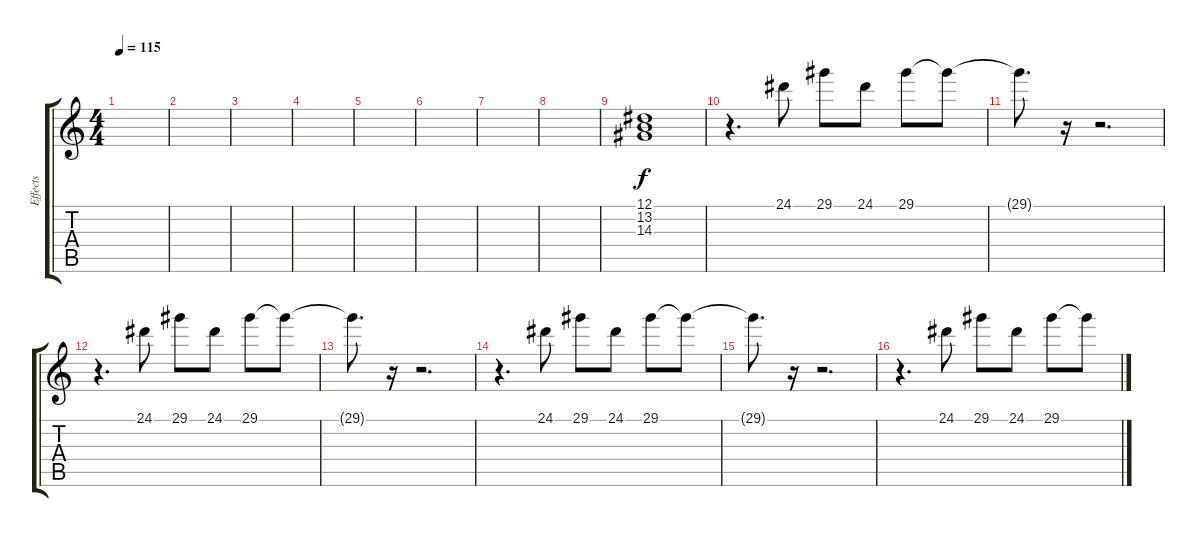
\track ("Effects" "Effects") {instrument lead2sawtooth}
\staff {score tabs}
\tuning (Eb4 Bb3 Gb3 Db3 Ab2 Eb2) {hide}
\ts (4 4)
\tempo 115
\clef g2
\ks c
|
|
|
|
|
|
|
|
(12.1 13.2 14.3).1{instrument fx5brightness} |
r.4{d instrument lead2sawtooth} 24.1.8 29.1.8 24.1.8 29.1.8 29.1{t}.8 |
29.1{t}.8{d} r.16 r.2{d} |
r.4{d} 24.1.8 29.1.8 24.1.8 29.1.8 29.1{t}.8 |
29.1{t}.8{d} r.16 r.2{d} |
r.4{d} 24.1.8 29.1.8 24.1.8 29.1.8 29.1{t}.8 |
29.1{t}.8{d} r.16 r.2{d} |
r.4{d} 24.1.8 29.1.8 24.1.8 29.1.8 29.1{t}.8
